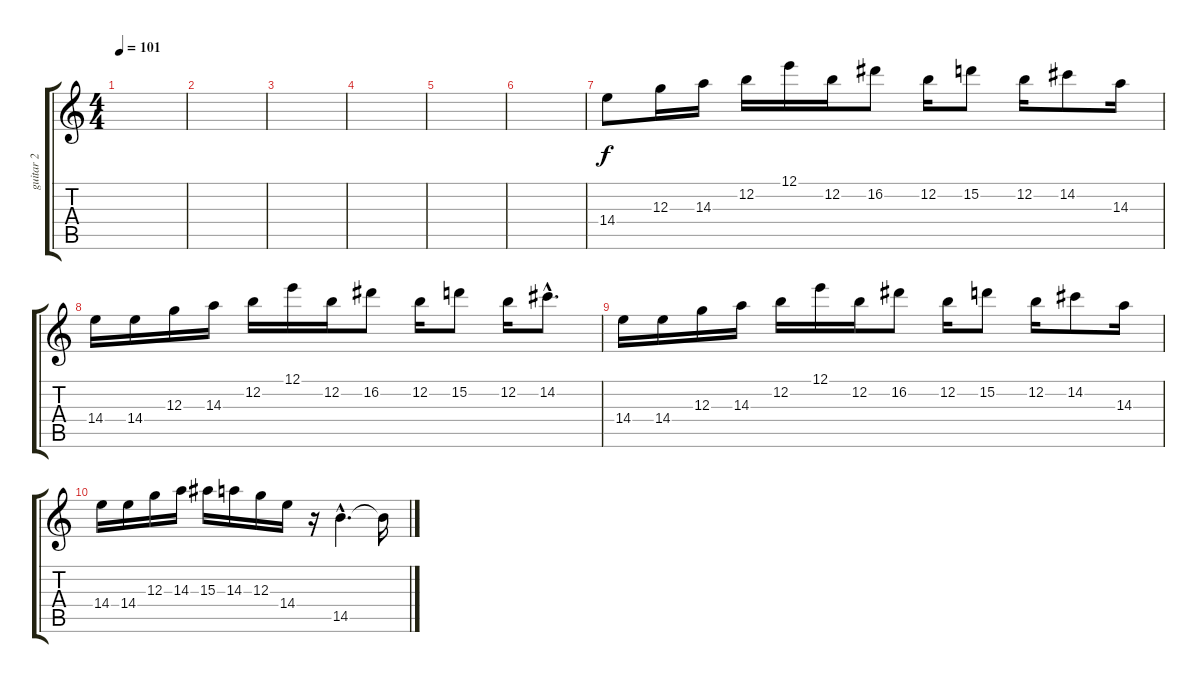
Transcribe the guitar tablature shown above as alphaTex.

\track ("guitar 2" "guitar 2") {instrument electricguitarclean}
\staff {score tabs}
\tuning (E4 B3 G3 D3 A2 E2) {hide}
\ts (4 4)
\tempo 101
\clef g2
\ks c
|
|
|
|
|
|
14.4.8 12.3.16 14.3.16 12.2.16 12.1.16 12.2.16 16.2.8 12.2.16 15.2.8 12.2.16 14.2.8 14.3.16 |
14.4.16 14.4.16 12.3.16 14.3.16 12.2.16 12.1.16 12.2.16 16.2.8 12.2.16 15.2.8 12.2.16 14.2{hac}.8{d} |
14.4.16 14.4.16 12.3.16 14.3.16 12.2.16 12.1.16 12.2.16 16.2.8 12.2.16 15.2.8 12.2.16 14.2.8 14.3.16 |
14.4.16 14.4.16 12.3.16 14.3.16 15.3.16 14.3.16 12.3.16 14.4.16 r.16 14.5{hac}.4{d} 14.5{t}.16
